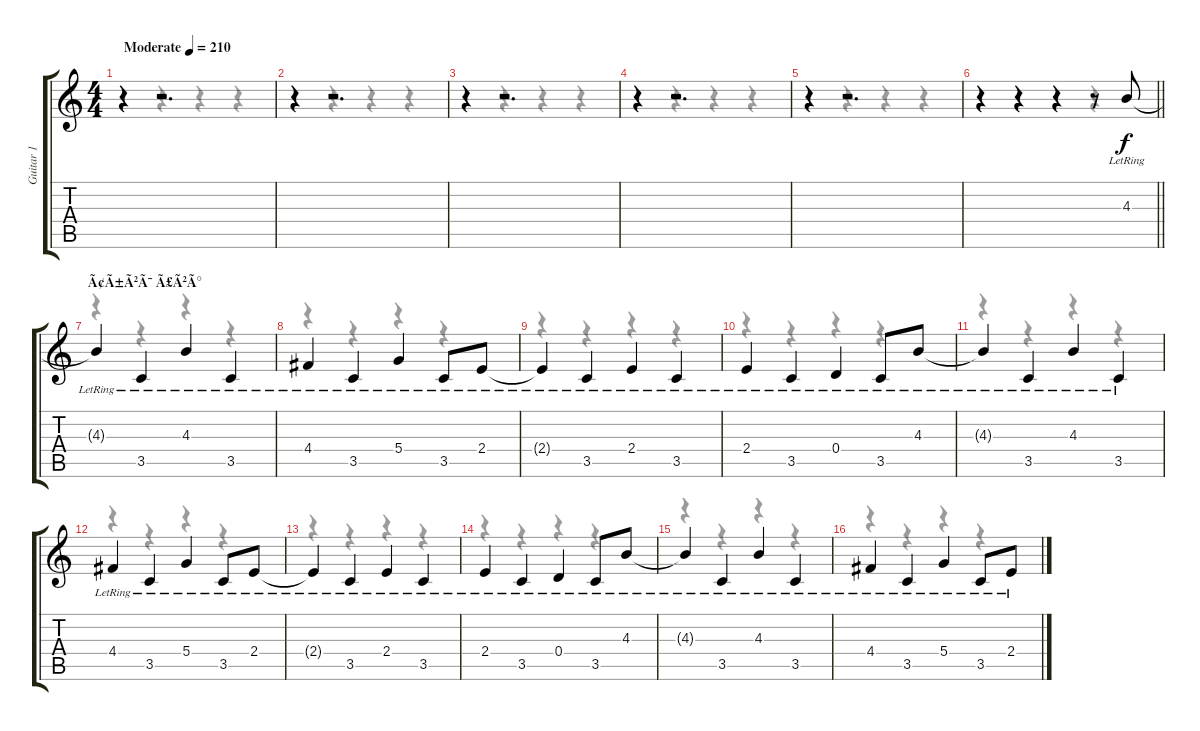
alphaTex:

\track ("Guitar 1" "Guitar 1") {instrument overdrivenguitar}
\staff {score tabs}
\tuning (E4 B3 G3 D3 A2 E2) {hide}
\voice
\ts (4 4)
\tempo (210 "Moderate")
\clef g2
\ks c
r.4{dy f instrument overdrivenguitar} r.2{d} |
r.4 r.2{d} |
r.4 r.2{d} |
r.4 r.2{d} |
r.4 r.2{d} |
\barLineRight lightlight
r.4 r.4 r.4 r.8 4.3{lr}.8 |
\section ("" "Ã¢Ã±Ã²Ã¯ Ã£Ã²Ã°")
4.3{lr t}.4 3.5{lr}.4 4.3{lr}.4 3.5{lr}.4 |
4.4{lr}.4 3.5{lr}.4 5.4{lr}.4 3.5{lr}.8 2.4{lr}.8 |
2.4{lr t}.4 3.5{lr}.4 2.4{lr}.4 3.5{lr}.4 |
2.4{lr}.4 3.5{lr}.4 0.4{lr}.4 3.5{lr}.8 4.3{lr}.8 |
4.3{lr t}.4 3.5{lr}.4 4.3{lr}.4 3.5{lr}.4 |
4.4{lr}.4 3.5{lr}.4 5.4{lr}.4 3.5{lr}.8 2.4{lr}.8 |
2.4{lr t}.4 3.5{lr}.4 2.4{lr}.4 3.5{lr}.4 |
2.4{lr}.4 3.5{lr}.4 0.4{lr}.4 3.5{lr}.8 4.3{lr}.8 |
4.3{lr t}.4 3.5{lr}.4 4.3{lr}.4 3.5{lr}.4 |
4.4{lr}.4 3.5{lr}.4 5.4{lr}.4 3.5{lr}.8 2.4{lr}.8
\voice
\clef g2
\ottava regular
\simile none
\ks c
r.4{dy f} r.4 r.4 r.4 |
r.4 r.4 r.4 r.4 |
r.4 r.4 r.4 r.4 |
r.4 r.4 r.4 r.4 |
r.4 r.4 r.4 r.4 |
\barLineRight lightlight
r.4 r.4 r.4 r.4 |
r.4 r.4 r.4 r.4 |
r.4 r.4 r.4 r.4 |
r.4 r.4 r.4 r.4 |
r.4 r.4 r.4 r.4 |
r.4 r.4 r.4 r.4 |
r.4 r.4 r.4 r.4 |
r.4 r.4 r.4 r.4 |
r.4 r.4 r.4 r.4 |
r.4 r.4 r.4 r.4 |
r.4 r.4 r.4 r.4
